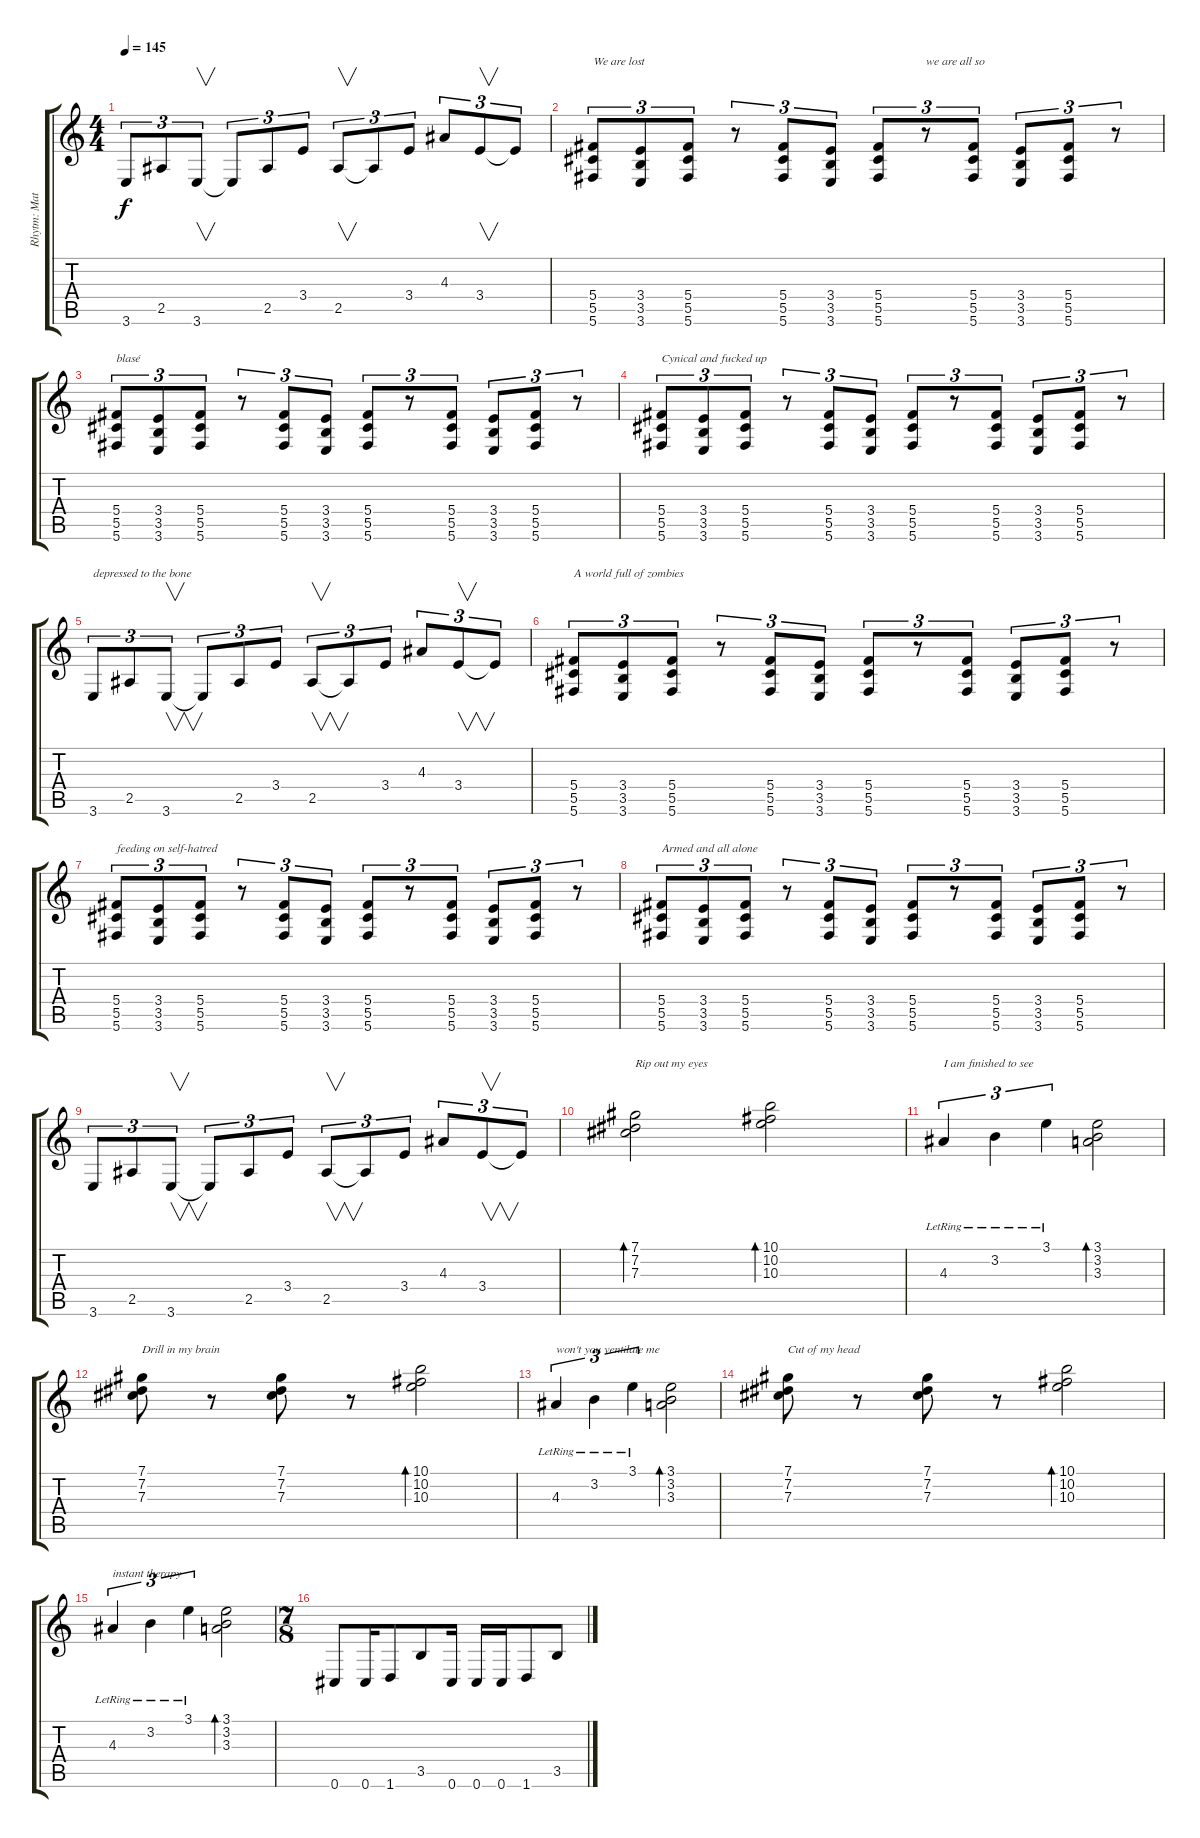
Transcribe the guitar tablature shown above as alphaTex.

\track ("Rhytm: Mattias Eklundh" "Rhytm: Mat") {instrument distortionguitar}
\staff {score tabs}
\tuning (Db4 Ab3 Gb3 Db3 Ab2 Db2) {hide}
\ts (4 4)
\tempo 145
\clef g2
\ks c
3.6.8{tu (3 2) dy f} 2.5.8{tu (3 2)} 3.6.8{v tu (3 2)} 3.6{t}.8{tu (3 2)} 2.5.8{tu (3 2)} 3.4.8{tu (3 2)} 2.5.8{v tu (3 2)} 2.5{t}.8{tu (3 2)} 3.4.8{tu (3 2)} 4.3.8{tu (3 2)} 3.4.8{v tu (3 2)} 3.4{t}.8{tu (3 2)} |
(5.4 5.5 5.6).8{tu (3 2) txt "We are lost"} (3.4 3.5 3.6).8{tu (3 2)} (5.4 5.5 5.6).8{tu (3 2)} r.8{tu (3 2)} (5.4 5.5 5.6).8{tu (3 2)} (3.4 3.5 3.6).8{tu (3 2)} (5.4 5.5 5.6).8{tu (3 2)} r.8{tu (3 2) txt "we are all so"} (5.4 5.5 5.6).8{tu (3 2)} (3.4 3.5 3.6).8{tu (3 2)} (5.4 5.5 5.6).8{tu (3 2)} r.8{tu (3 2)} |
(5.4 5.5 5.6).8{tu (3 2) txt "blasé"} (3.4 3.5 3.6).8{tu (3 2)} (5.4 5.5 5.6).8{tu (3 2)} r.8{tu (3 2)} (5.4 5.5 5.6).8{tu (3 2)} (3.4 3.5 3.6).8{tu (3 2)} (5.4 5.5 5.6).8{tu (3 2)} r.8{tu (3 2)} (5.4 5.5 5.6).8{tu (3 2)} (3.4 3.5 3.6).8{tu (3 2)} (5.4 5.5 5.6).8{tu (3 2)} r.8{tu (3 2)} |
(5.4 5.5 5.6).8{tu (3 2) txt "Cynical and fucked up"} (3.4 3.5 3.6).8{tu (3 2)} (5.4 5.5 5.6).8{tu (3 2)} r.8{tu (3 2)} (5.4 5.5 5.6).8{tu (3 2)} (3.4 3.5 3.6).8{tu (3 2)} (5.4 5.5 5.6).8{tu (3 2)} r.8{tu (3 2)} (5.4 5.5 5.6).8{tu (3 2)} (3.4 3.5 3.6).8{tu (3 2)} (5.4 5.5 5.6).8{tu (3 2)} r.8{tu (3 2)} |
3.6.8{tu (3 2) txt "depressed to the bone"} 2.5.8{tu (3 2)} 3.6.8{v tu (3 2)} 3.6{t}.8{tu (3 2)} 2.5.8{tu (3 2)} 3.4.8{tu (3 2)} 2.5.8{v tu (3 2)} 2.5{t}.8{tu (3 2)} 3.4.8{tu (3 2)} 4.3.8{tu (3 2)} 3.4.8{v tu (3 2)} 3.4{t}.8{tu (3 2)} |
(5.4 5.5 5.6).8{tu (3 2) txt "A world full of zombies"} (3.4 3.5 3.6).8{tu (3 2)} (5.4 5.5 5.6).8{tu (3 2)} r.8{tu (3 2)} (5.4 5.5 5.6).8{tu (3 2)} (3.4 3.5 3.6).8{tu (3 2)} (5.4 5.5 5.6).8{tu (3 2)} r.8{tu (3 2)} (5.4 5.5 5.6).8{tu (3 2)} (3.4 3.5 3.6).8{tu (3 2)} (5.4 5.5 5.6).8{tu (3 2)} r.8{tu (3 2)} |
(5.4 5.5 5.6).8{tu (3 2) txt "feeding on self-hatred"} (3.4 3.5 3.6).8{tu (3 2)} (5.4 5.5 5.6).8{tu (3 2)} r.8{tu (3 2)} (5.4 5.5 5.6).8{tu (3 2)} (3.4 3.5 3.6).8{tu (3 2)} (5.4 5.5 5.6).8{tu (3 2)} r.8{tu (3 2)} (5.4 5.5 5.6).8{tu (3 2)} (3.4 3.5 3.6).8{tu (3 2)} (5.4 5.5 5.6).8{tu (3 2)} r.8{tu (3 2)} |
(5.4 5.5 5.6).8{tu (3 2) txt "Armed and all alone"} (3.4 3.5 3.6).8{tu (3 2)} (5.4 5.5 5.6).8{tu (3 2)} r.8{tu (3 2)} (5.4 5.5 5.6).8{tu (3 2)} (3.4 3.5 3.6).8{tu (3 2)} (5.4 5.5 5.6).8{tu (3 2)} r.8{tu (3 2)} (5.4 5.5 5.6).8{tu (3 2)} (3.4 3.5 3.6).8{tu (3 2)} (5.4 5.5 5.6).8{tu (3 2)} r.8{tu (3 2)} |
3.6.8{tu (3 2)} 2.5.8{tu (3 2)} 3.6.8{v tu (3 2)} 3.6{t}.8{tu (3 2)} 2.5.8{tu (3 2)} 3.4.8{tu (3 2)} 2.5.8{v tu (3 2)} 2.5{t}.8{tu (3 2)} 3.4.8{tu (3 2)} 4.3.8{tu (3 2)} 3.4.8{v tu (3 2)} 3.4{t}.8{tu (3 2)} |
(7.1 7.2 7.3).2{bd 240 txt "Rip out my eyes" instrument electricguitarjazz} (10.1 10.2 10.3).2{bd 240} |
4.3{lr}.4{tu (3 2) txt "I am finished to see"} 3.2{lr}.4{tu (3 2)} 3.1{lr}.4{tu (3 2)} (3.1 3.2 3.3).2{bd 240} |
(7.1 7.2 7.3).8{txt "Drill in my brain"} r.8 (7.1 7.2 7.3).8 r.8 (10.1 10.2 10.3).2{bd 240} |
4.3{lr}.4{tu (3 2) txt "won't you ventilate me"} 3.2{lr}.4{tu (3 2)} 3.1{lr}.4{tu (3 2)} (3.1 3.2 3.3).2{bd 240} |
(7.1 7.2 7.3).8{txt "Cut of my head"} r.8 (7.1 7.2 7.3).8 r.8 (10.1 10.2 10.3).2{bd 240} |
4.3{lr}.4{tu (3 2) txt "instant therapy"} 3.2{lr}.4{tu (3 2)} 3.1{lr}.4{tu (3 2)} (3.1 3.2 3.3).2{bd 240} |
\ts (7 8)
0.6.8{balance 0 instrument distortionguitar} 0.6.16 1.6.8 3.5.8 0.6.16 0.6.16 0.6.16 1.6.8 3.5.8
